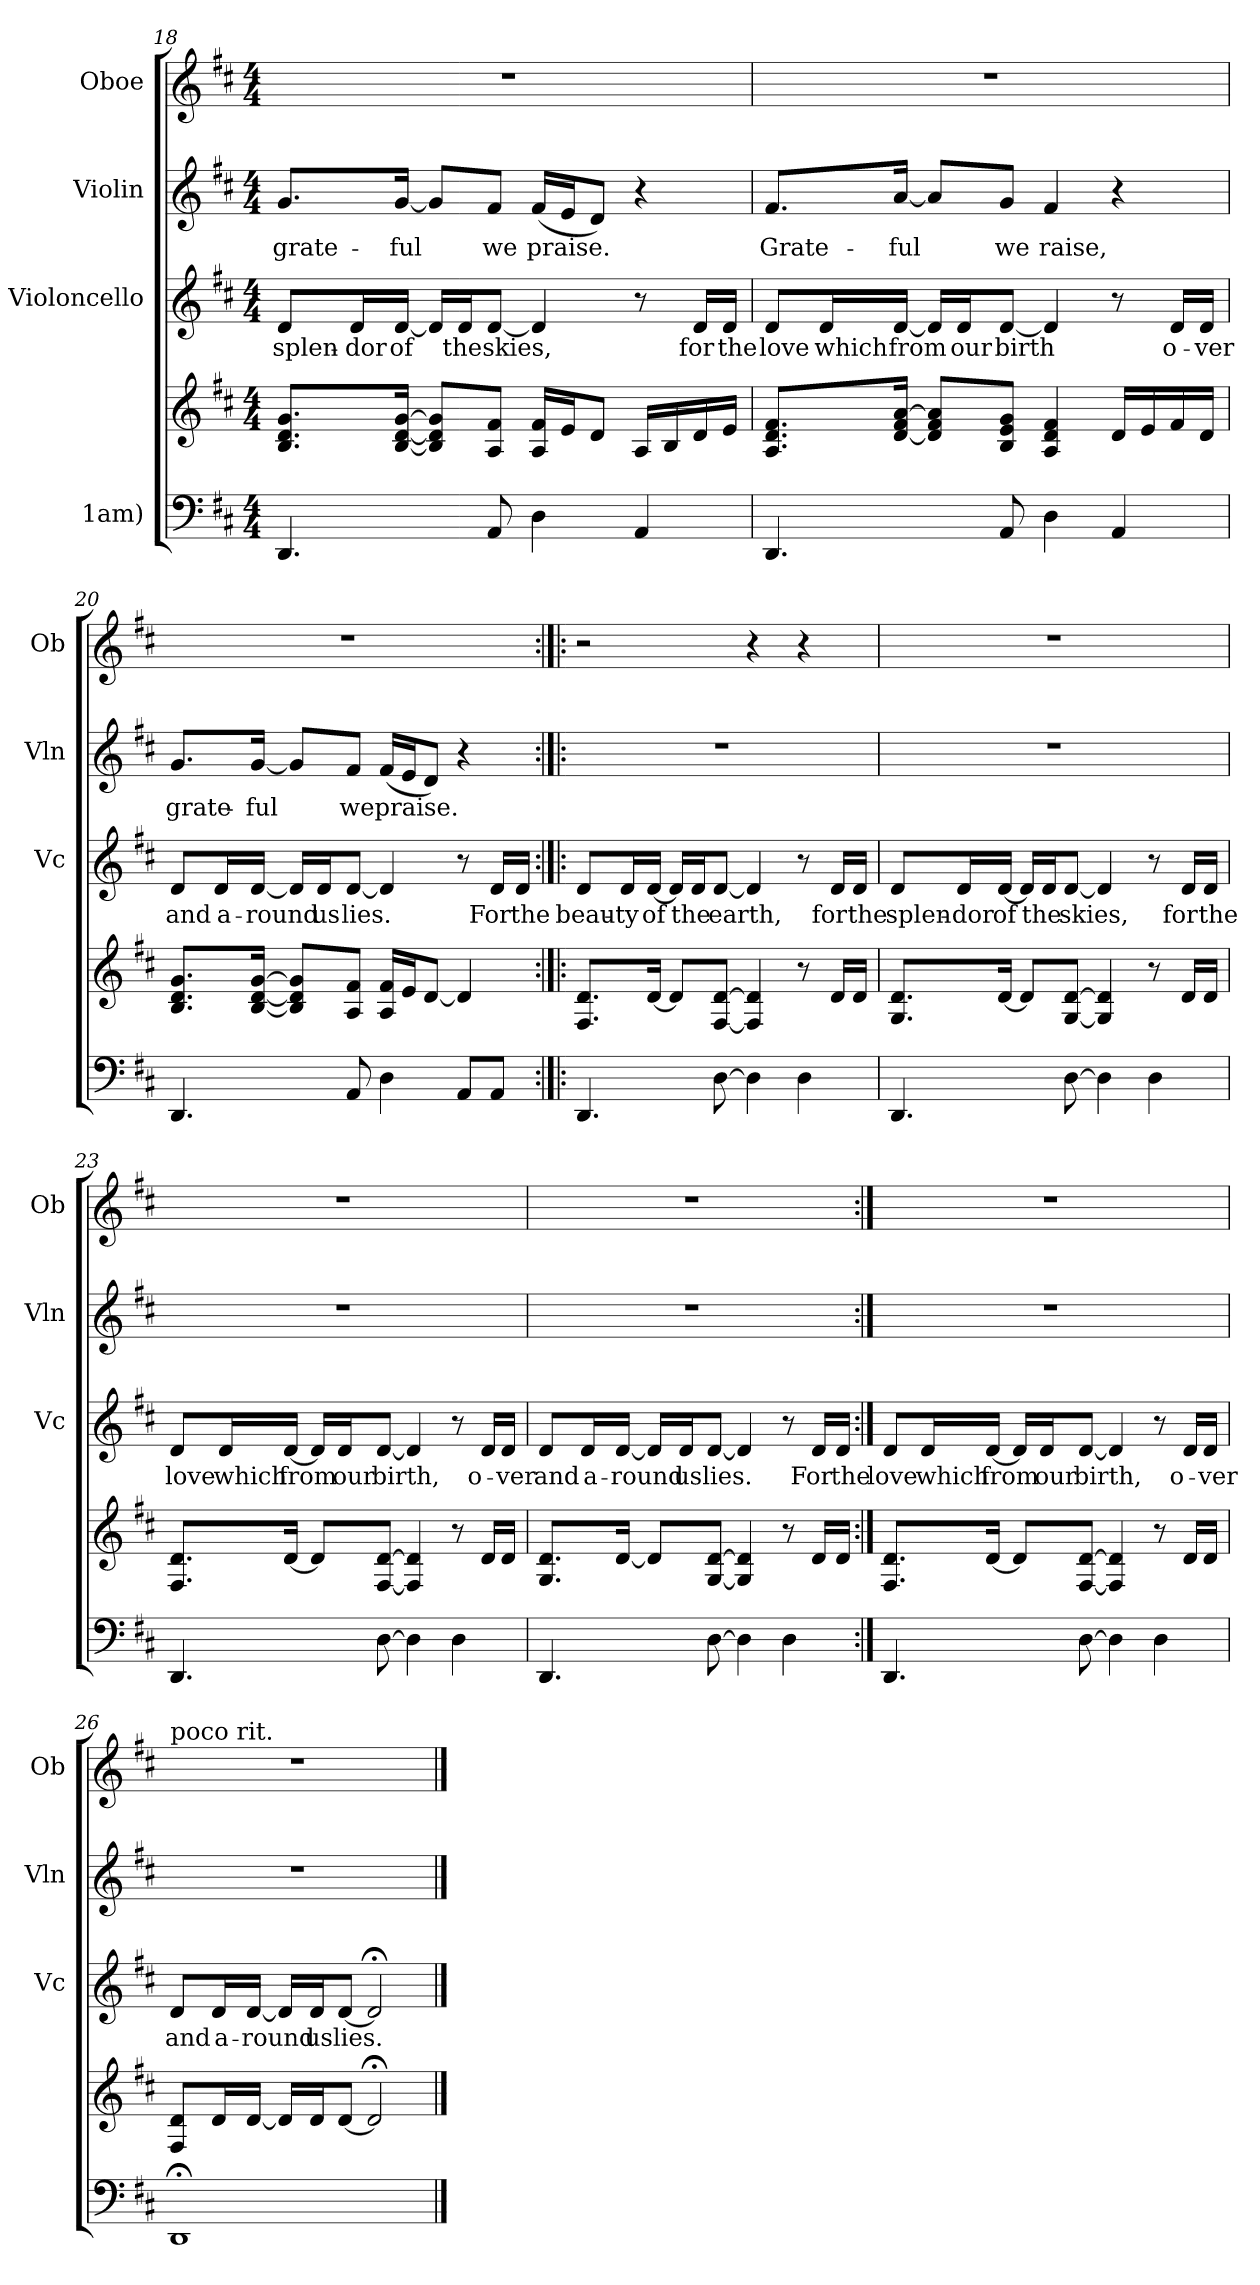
**kern	**kern	**kern	**text	**kern	**text	**kern
*part4	*part4	*part3	*part3	*part2	*part2	*part1
*staff5	*staff4	*staff3	*staff3	*staff2	*staff2	*staff1
*I"1am)	*	*I"Violoncello	*	*I"Violin	*	*I"Oboe
*	*	*I'Vc	*	*I'Vln	*	*I'Ob
*clefF4	*clefG2	*clefG2	*	*clefG2	*	*clefG2
*k[f#c#]	*k[f#c#]	*k[f#c#]	*	*k[f#c#]	*	*k[f#c#]
*M4/4	*M4/4	*M4/4	*	*M4/4	*	*M4/4
=18	=18	=18	=18	=18	=18	=18
!	!	!	!LO:LY:b	!	!LO:LY:b	!
4.DD/	8.B/ 8.d/ 8.g/L	8d/L	splen-	8.g/L	grate-	1r
!	!	!	!LO:LY:b	!	!	!
.	.	16d/L	-dor	.	.	.
!	!	!	!LO:LY:b	!	!LO:LY:b	!
.	[<16B/ [<16d/ [>16g/Jk	[<16d/JJ	of	[<16g/Jk	-ful	.
.	8B/] 8d/] 8g/]L	16d/LL]	.	8g/L]	.	.
!	!	!	!LO:LY:b	!	!	!
.	.	16d/J	the	.	.	.
!	!	!	!LO:LY:b	!	!LO:LY:b	!
8AA/	8A/ 8f#/J	[<8d/J	skies,	8f#/J	we	.
!	!	!	!	!	!LO:LY:b	!
4D\	16A/ 16f#/LL	4d/]	.	(<16f#/LL	praise.	.
.	16e/J	.	.	16e/J	.	.
.	8d/J	.	.	8d/J)	.	.
4AA/	16A/LL	8r	.	4r	.	.
.	16B/	.	.	.	.	.
!	!	!	!LO:LY:b	!	!	!
.	16d/	16d/LL	for	.	.	.
!	!	!	!LO:LY:b	!	!	!
.	16e/JJ	16d/JJ	the	.	.	.
!!LO:PB:g=z
=19	=19	=19	=19	=19	=19	=19
!	!	!	!LO:LY:b	!	!LO:LY:b	!
4.DD/	8.A/ 8.d/ 8.f#/L	8d/L	love	8.f#/L	Grate-	1r
!	!	!	!LO:LY:b	!	!	!
.	.	16d/L	which	.	.	.
!	!	!	!LO:LY:b	!	!LO:LY:b	!
.	[<16d/ 16f#/ [>16a/Jk	[<16d/JJ	from	[<16a/Jk	-ful	.
.	8d/] 8f#/ 8a/]L	16d/LL]	.	8a/L]	.	.
!	!	!	!LO:LY:b	!	!	!
.	.	16d/J	our	.	.	.
!	!	!	!LO:LY:b	!	!LO:LY:b	!
8AA/	8B/ 8e/ 8g/J	[<8d/J	birth	8g/J	we	.
!	!	!	!	!	!LO:LY:b	!
4D\	4A/ 4d/ 4f#/	4d/]	.	4f#/	raise,	.
4AA/	16d/LL	8r	.	4r	.	.
.	16e/	.	.	.	.	.
!	!	!	!LO:LY:b	!	!	!
.	16f#/	16d/LL	o-	.	.	.
!	!	!	!LO:LY:b	!	!	!
.	16d/JJ	16d/JJ	-ver	.	.	.
=20	=20	=20	=20	=20	=20	=20
!	!	!	!LO:LY:b	!	!LO:LY:b	!
4.DD/	8.B/ 8.d/ 8.g/L	8d/L	and	8.g/L	grate-	1r
!	!	!	!LO:LY:b	!	!	!
.	.	16d/L	a-	.	.	.
!	!	!	!LO:LY:b	!	!LO:LY:b	!
.	[<16B/ [<16d/ [>16g/Jk	[<16d/JJ	-round	[<16g/Jk	-ful	.
.	8B/] 8d/] 8g/]L	16d/LL]	.	8g/L]	.	.
!	!	!	!LO:LY:b	!	!	!
.	.	16d/J	us	.	.	.
!	!	!	!LO:LY:b	!	!LO:LY:b	!
8AA/	8A/ 8f#/J	[<8d/J	lies.	8f#/J	we	.
!	!	!	!	!	!LO:LY:b	!
4D\	16A/ 16f#/LL	4d/]	.	(<16f#/LL	praise.	.
.	16e/J	.	.	16e/J	.	.
.	[8d/J	.	.	8d/J)	.	.
8AA/L	4d/]	8r	.	4r	.	.
!	!	!	!LO:LY:b	!	!	!
8AA/J	.	16d/LL	For	.	.	.
!	!	!	!LO:LY:b	!	!	!
.	.	16d/JJ	the	.	.	.
!!LO:LB:g=z
=21:|!|:	=21:|!|:	=21:|!|:	=21:|!|:	=21:|!|:	=21:|!|:	=21:|!|:
!	!	!	!LO:LY:b	!	!	!
4.DD/	8.F#/ 8.d/L	8d/L	beau-	1r	.	2r
!	!	!	!LO:LY:b	!	!	!
.	.	16d/L	ty	.	.	.
!	!	!	!LO:LY:b	!	!	!
.	[<16d/Jk	[<16d/JJ	of	.	.	.
.	8d/L]	16d/LL]	.	.	.	.
!	!	!	!LO:LY:b	!	!	!
.	.	16d/J	the	.	.	.
!	!	!	!LO:LY:b	!	!	!
[>8D\	[<8F#/ [>8d/J	[<8d/J	earth,	.	.	.
4D\]	4F#/] 4d/]	4d/]	.	.	.	4r
4D\	8r	8r	.	.	.	4r
!	!	!	!LO:LY:b	!	!	!
.	16d/LL	16d/LL	for	.	.	.
!	!	!	!LO:LY:b	!	!	!
.	16d/JJ	16d/JJ	the	.	.	.
=22	=22	=22	=22	=22	=22	=22
!	!	!	!LO:LY:b	!	!	!
4.DD/	8.G/ 8.d/L	8d/L	splen-	1r	.	1r
!	!	!	!LO:LY:b	!	!	!
.	.	16d/L	-dor	.	.	.
!	!	!	!LO:LY:b	!	!	!
.	[<16d/Jk	[<16d/JJ	of	.	.	.
.	8d/L]	16d/LL]	.	.	.	.
!	!	!	!LO:LY:b	!	!	!
.	.	16d/J	the	.	.	.
!	!	!	!LO:LY:b	!	!	!
[>8D\	[<8G/ [>8d/J	[<8d/J	skies,	.	.	.
4D\]	4G/] 4d/]	4d/]	.	.	.	.
4D\	8r	8r	.	.	.	.
!	!	!	!LO:LY:b	!	!	!
.	16d/LL	16d/LL	for	.	.	.
!	!	!	!LO:LY:b	!	!	!
.	16d/JJ	16d/JJ	the	.	.	.
=23	=23	=23	=23	=23	=23	=23
!	!	!	!LO:LY:b	!	!	!
4.DD/	8.F#/ 8.d/L	8d/L	love	1r	.	1r
!	!	!	!LO:LY:b	!	!	!
.	.	16d/L	which	.	.	.
!	!	!	!LO:LY:b	!	!	!
.	[<16d/Jk	[<16d/JJ	from	.	.	.
.	8d/L]	16d/LL]	.	.	.	.
!	!	!	!LO:LY:b	!	!	!
.	.	16d/J	our	.	.	.
!	!	!	!LO:LY:b	!	!	!
[>8D\	[<8F#/ [>8d/J	[<8d/J	birth,	.	.	.
4D\]	4F#/] 4d/]	4d/]	.	.	.	.
4D\	8r	8r	.	.	.	.
!	!	!	!LO:LY:b	!	!	!
.	16d/LL	16d/LL	o-	.	.	.
!	!	!	!LO:LY:b	!	!	!
.	16d/JJ	16d/JJ	-ver	.	.	.
!!LO:LB:g=z
=24	=24	=24	=24	=24	=24	=24
!	!	!	!LO:LY:b	!	!	!
4.DD/	8.G/ 8.d/L	8d/L	and	1r	.	1r
!	!	!	!LO:LY:b	!	!	!
.	.	16d/L	a-	.	.	.
!	!	!	!LO:LY:b	!	!	!
.	[<16d/Jk	[<16d/JJ	-round	.	.	.
.	8d/L]	16d/LL]	.	.	.	.
!	!	!	!LO:LY:b	!	!	!
.	.	16d/J	us	.	.	.
!	!	!	!LO:LY:b	!	!	!
[>8D\	[<8G/ [>8d/J	[<8d/J	lies.	.	.	.
4D\]	4G/] 4d/]	4d/]	.	.	.	.
4D\	8r	8r	.	.	.	.
!	!	!	!LO:LY:b	!	!	!
.	16d/LL	16d/LL	For	.	.	.
!	!	!	!LO:LY:b	!	!	!
.	16d/JJ	16d/JJ	the	.	.	.
=25:|!	=25:|!	=25:|!	=25:|!	=25:|!	=25:|!	=25:|!
!	!	!	!LO:LY:b	!	!	!
4.DD/	8.F#/ 8.d/L	8d/L	love	1r	.	1r
!	!	!	!LO:LY:b	!	!	!
.	.	16d/L	which	.	.	.
!	!	!	!LO:LY:b	!	!	!
.	[<16d/Jk	[<16d/JJ	from	.	.	.
.	8d/L]	16d/LL]	.	.	.	.
!	!	!	!LO:LY:b	!	!	!
.	.	16d/J	our	.	.	.
!	!	!	!LO:LY:b	!	!	!
[>8D\	[<8F#/ [>8d/J	[<8d/J	birth,	.	.	.
4D\]	4F#/] 4d/]	4d/]	.	.	.	.
4D\	8r	8r	.	.	.	.
!	!	!	!LO:LY:b	!	!	!
.	16d/LL	16d/LL	o-	.	.	.
!	!	!	!LO:LY:b	!	!	!
.	16d/JJ	16d/JJ	-ver	.	.	.
=26	=26	=26	=26	=26	=26	=26
!	!	!	!	!	!	!LO:TX:a:t=poco rit.
!	!	!	!LO:LY:b	!	!	!
1DD;<	8F#/ 8d/L	8d/L	and	1r	.	1r
!	!	!	!LO:LY:b	!	!	!
.	16d/L	16d/L	a-	.	.	.
!	!	!	!LO:LY:b	!	!	!
.	[<16d/JJ	[<16d/JJ	-round	.	.	.
.	16d/LL]	16d/LL]	.	.	.	.
!	!	!	!LO:LY:b	!	!	!
.	16d/J	16d/J	us	.	.	.
!	!	!	!LO:LY:b	!	!	!
.	[<8d/J	[<8d/J	lies.	.	.	.
.	2d;</]	2d;</]	.	.	.	.
==	==	==	==	==	==	==
*-	*-	*-	*-	*-	*-	*-
